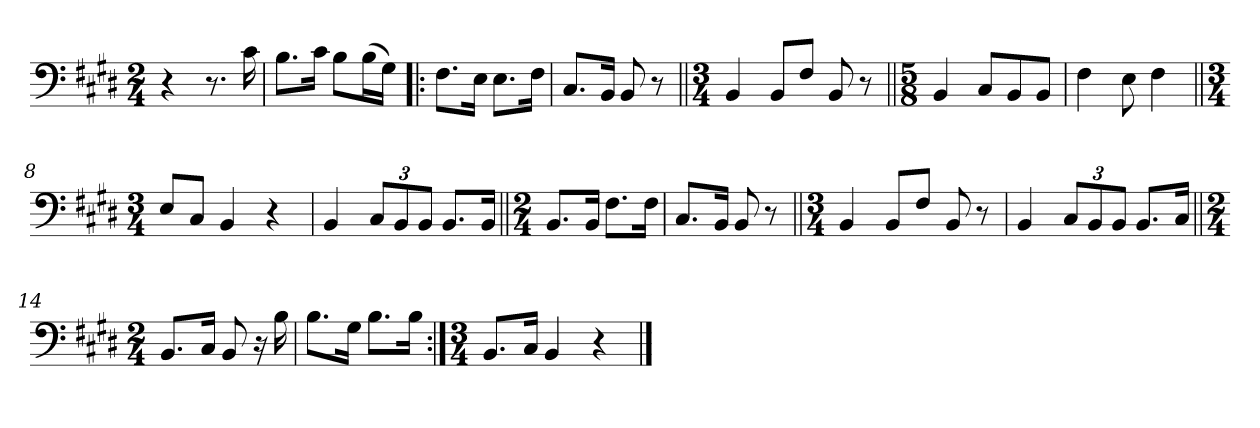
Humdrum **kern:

**kern
*part1
*staff1
*clefF4
*k[f#c#g#d#]
*M2/4
=1
4r
8.r
16c#\
=2
8.B\L
16c#\Jk
8B\L
(16B\L
16G#\JJ)
=3!|:
8.F#\L
16E\Jk
8.E\L
16F#\Jk
=4
8.C#/L
16BB/Jk
8BB/
8r
=5||
*M3/4
4BB/
8BB/L
8F#/J
8BB/
8r
=6||
*M5/8
4BB/
8C#/L
8BB/
8BB/J
=7
4F#\
8E\
4F#\
=8||
*M3/4
8E/L
8C#/J
4BB/
4r
=9
4BB/
12C#/L
12BB/
12BB/J
8.BB/L
16BB/Jk
=10||
*M2/4
8.BB/L
16BB/Jk
8.F#\L
16F#\Jk
=11
8.C#/L
16BB/Jk
8BB/
8r
=12||
*M3/4
4BB/
8BB/L
8F#/J
8BB/
8r
=13
4BB/
12C#/L
12BB/
12BB/J
8.BB/L
16C#/Jk
=14||
*M2/4
8.BB/L
16C#/Jk
8BB/
16r
16B\
=15
8.B\L
16G#\Jk
8.B\L
16B\Jk
=16:|!
*M3/4
8.BB/L
16C#/Jk
4BB/
4r
==
*-
